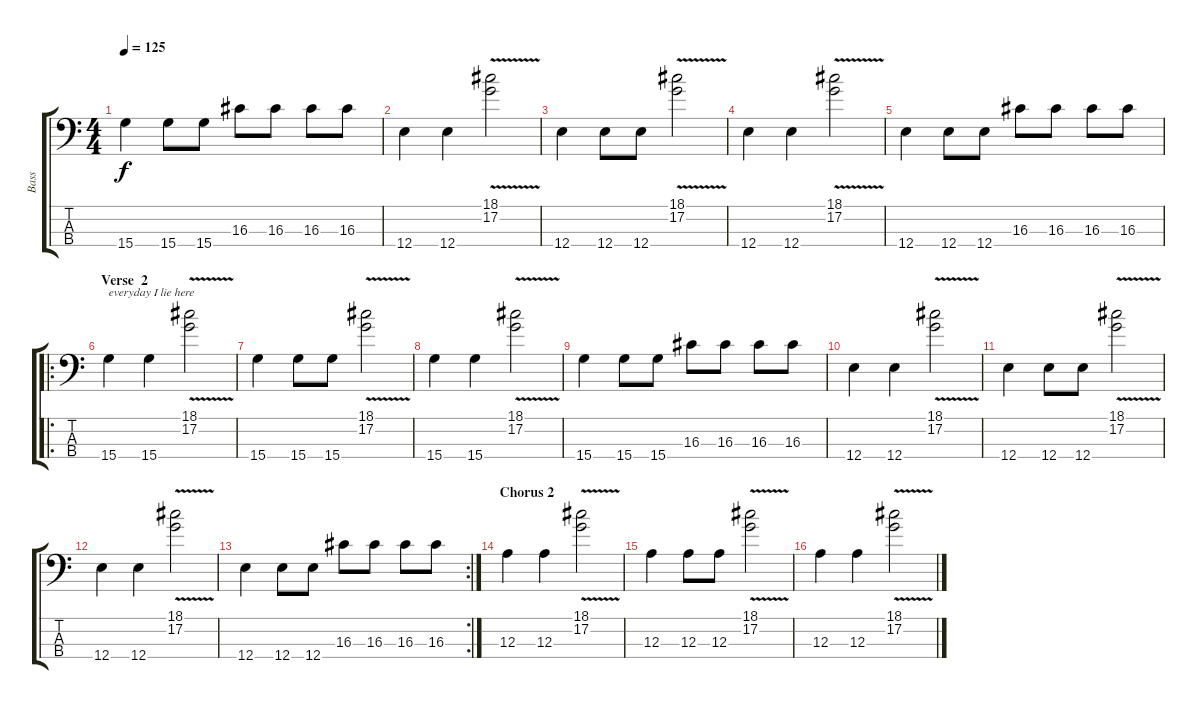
\track ("Bass " "Bass ") {instrument electricbassfinger}
\staff {score tabs}
\tuning (G2 D2 A1 E1) {hide}
\ts (4 4)
\tempo 125
\clef f4
\ks c
15.4.4{dy f} 15.4.8 15.4.8 16.3.8 16.3.8 16.3.8 16.3.8 |
12.4.4 12.4.4 (18.1 17.2{v}).2 |
12.4.4 12.4.8 12.4.8 (18.1 17.2{v}).2 |
12.4.4 12.4.4 (18.1{v} 17.2).2 |
12.4.4 12.4.8 12.4.8 16.3.8 16.3.8 16.3.8 16.3.8 |
\ro
\section ("" "Verse  2")
15.4.4{txt "everyday I lie here"} 15.4.4 (18.1{v} 17.2).2 |
15.4.4 15.4.8 15.4.8 (18.1{v} 17.2).2 |
15.4.4 15.4.4 (18.1{v} 17.2).2 |
15.4.4 15.4.8 15.4.8 16.3.8 16.3.8 16.3.8 16.3.8 |
12.4.4 12.4.4 (18.1 17.2{v}).2 |
12.4.4 12.4.8 12.4.8 (18.1{v} 17.2).2 |
12.4.4 12.4.4 (18.1{v} 17.2).2 |
\rc 2
12.4.4 12.4.8 12.4.8 16.3.8 16.3.8 16.3.8 16.3.8 |
\section ("" "Chorus 2")
12.3.4 12.3.4 (18.1{v} 17.2).2 |
12.3.4 12.3.8 12.3.8 (18.1{v} 17.2).2 |
12.3.4 12.3.4 (18.1{v} 17.2).2
